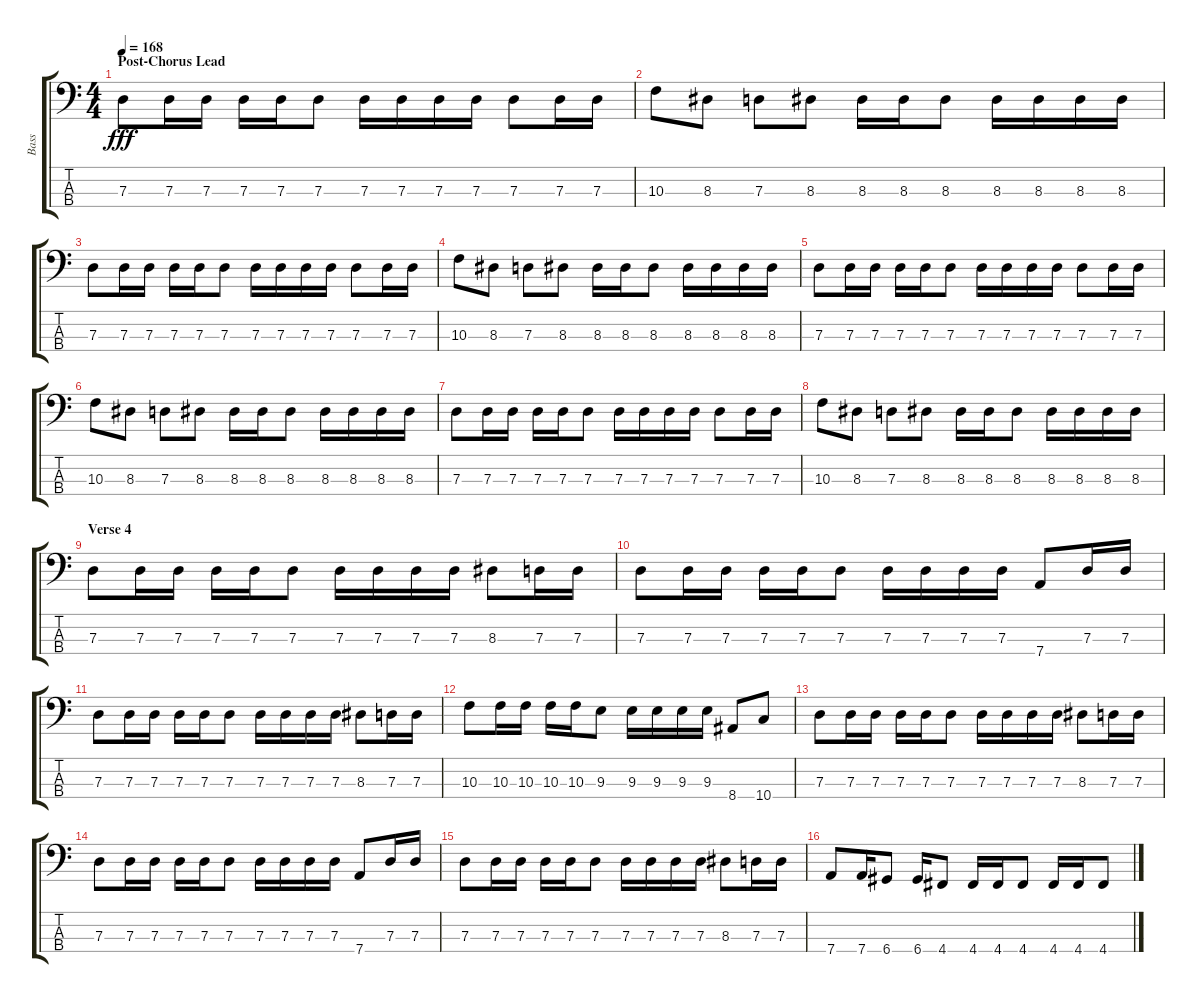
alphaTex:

\track ("Bass" "Bass") {instrument electricbassfinger}
\staff {score tabs}
\tuning (F2 C2 G1 D1) {hide}
\ts (4 4)
\section ("" "Post-Chorus Lead")
\tempo 168
\clef f4
\ks c
7.3.8{dy fff} 7.3.16 7.3.16 7.3.16 7.3.16 7.3.8 7.3.16 7.3.16 7.3.16 7.3.16 7.3.8 7.3.16 7.3.16 |
10.3.8 8.3.8 7.3.8 8.3.8 8.3.16 8.3.16 8.3.8 8.3.16 8.3.16 8.3.16 8.3.16 |
7.3.8 7.3.16 7.3.16 7.3.16 7.3.16 7.3.8 7.3.16 7.3.16 7.3.16 7.3.16 7.3.8 7.3.16 7.3.16 |
10.3.8 8.3.8 7.3.8 8.3.8 8.3.16 8.3.16 8.3.8 8.3.16 8.3.16 8.3.16 8.3.16 |
7.3.8 7.3.16 7.3.16 7.3.16 7.3.16 7.3.8 7.3.16 7.3.16 7.3.16 7.3.16 7.3.8 7.3.16 7.3.16 |
10.3.8 8.3.8 7.3.8 8.3.8 8.3.16 8.3.16 8.3.8 8.3.16 8.3.16 8.3.16 8.3.16 |
7.3.8 7.3.16 7.3.16 7.3.16 7.3.16 7.3.8 7.3.16 7.3.16 7.3.16 7.3.16 7.3.8 7.3.16 7.3.16 |
10.3.8 8.3.8 7.3.8 8.3.8 8.3.16 8.3.16 8.3.8 8.3.16 8.3.16 8.3.16 8.3.16 |
\section ("" "Verse 4")
7.3.8 7.3.16 7.3.16 7.3.16 7.3.16 7.3.8 7.3.16 7.3.16 7.3.16 7.3.16 8.3.8 7.3.16 7.3.16 |
7.3.8 7.3.16 7.3.16 7.3.16 7.3.16 7.3.8 7.3.16 7.3.16 7.3.16 7.3.16 7.4.8 7.3.16 7.3.16 |
7.3.8 7.3.16 7.3.16 7.3.16 7.3.16 7.3.8 7.3.16 7.3.16 7.3.16 7.3.16 8.3.8 7.3.16 7.3.16 |
10.3.8 10.3.16 10.3.16 10.3.16 10.3.16 9.3.8 9.3.16 9.3.16 9.3.16 9.3.16 8.4.8 10.4.8 |
7.3.8 7.3.16 7.3.16 7.3.16 7.3.16 7.3.8 7.3.16 7.3.16 7.3.16 7.3.16 8.3.8 7.3.16 7.3.16 |
7.3.8 7.3.16 7.3.16 7.3.16 7.3.16 7.3.8 7.3.16 7.3.16 7.3.16 7.3.16 7.4.8 7.3.16 7.3.16 |
7.3.8 7.3.16 7.3.16 7.3.16 7.3.16 7.3.8 7.3.16 7.3.16 7.3.16 7.3.16 8.3.8 7.3.16 7.3.16 |
7.4.8 7.4.16 6.4.8 6.4.16 4.4.8 4.4.16 4.4.16 4.4.8 4.4.16 4.4.16 4.4.8
